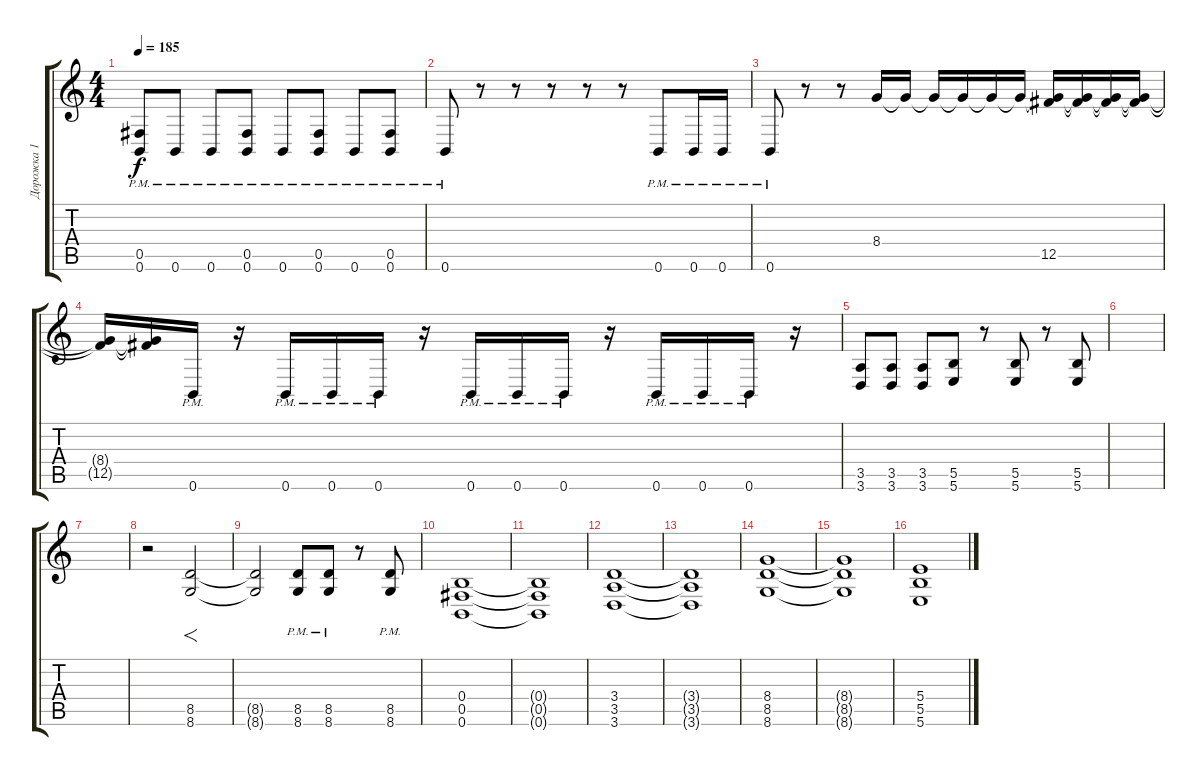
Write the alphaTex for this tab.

\track ("Дорожка 1" "Дорожка 1") {instrument distortionguitar}
\staff {score tabs}
\tuning (Db4 Ab3 E3 B2 Gb2 B1) {hide}
\ts (4 4)
\tempo 185
\clef g2
\ks c
(0.5{pm} 0.6{pm}).8{dy f} 0.6{pm}.8 0.6{pm}.8 (0.5{pm} 0.6{pm}).8 0.6{pm}.8 (0.5{pm} 0.6{pm}).8 0.6{pm}.8 (0.5{pm} 0.6{pm}).8 |
0.6{pm}.8 r.8 r.8 r.8 r.8 r.8 0.6{pm}.8 0.6{pm}.16 0.6{pm}.16 |
0.6{pm}.8 r.8 r.8 8.4.16 8.4{t}.16 8.4{t}.16 8.4{t}.16 8.4{t}.16 8.4{t}.16 (8.4{t} 12.5).16 (8.4{t} 12.5{t}).16 (8.4{t} 12.5{t}).16 (8.4{t} 12.5{t}).16 |
(8.4{t} 12.5{t}).16 (8.4{t} 12.5{t}).16 0.6{pm}.16 r.16 0.6{pm}.16 0.6{pm}.16 0.6{pm}.16 r.16 0.6{pm}.16 0.6{pm}.16 0.6{pm}.16 r.16 0.6{pm}.16 0.6{pm}.16 0.6{pm}.16 r.16 |
(3.5 3.6).8 (3.5 3.6).8 (3.5 3.6).8 (5.5 5.6).8 r.8 (5.5 5.6).8 r.8 (5.5 5.6).8 |
|
|
r.2 (8.5 8.6).2{f} |
(8.5{t} 8.6{t}).2 (8.5{pm} 8.6{pm}).8 (8.5{pm} 8.6{pm}).8 r.8 (8.5{pm} 8.6{pm}).8 |
(0.4 0.5 0.6).1 |
(0.4{t} 0.5{t} 0.6{t}).1 |
(3.4 3.5 3.6).1 |
(3.4{t} 3.5{t} 3.6{t}).1 |
(8.4 8.5 8.6).1 |
(8.4{t} 8.5{t} 8.6{t}).1 |
(5.4 5.5 5.6).1
